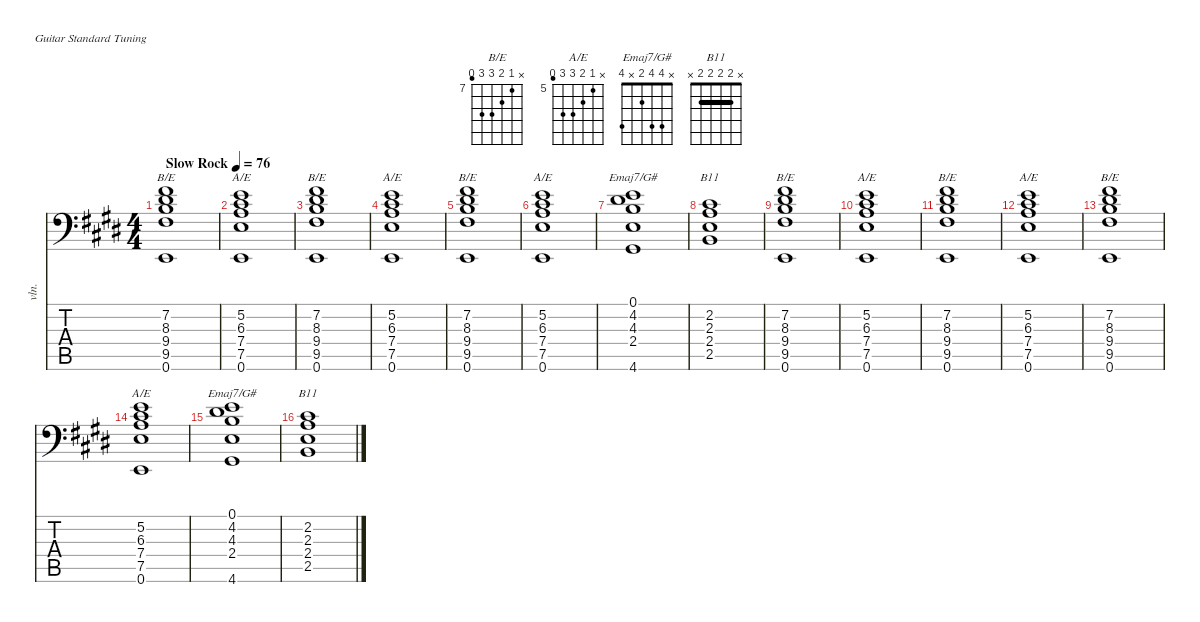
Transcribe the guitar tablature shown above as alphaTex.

\defaultSystemsLayout 4
\hideDynamics
\bracketExtendMode nobrackets
\otherSystemsTrackNameOrientation horizontal
\track ("Synthesizer" "vln.") {instrument synthstrings1}
\staff {score tabs}
\tuning (E4 B3 G3 D3 A2 E2)
\chord ("B/E" x 7 8 9 9 6) {firstfret 7 showdiagram false}
\chord ("A/E" x 5 6 7 7 4) {firstfret 5 showdiagram false}
\chord ("B/E" x 7 8 9 9 6) {firstfret 7}
\chord ("A/E" x 5 6 7 7 4) {firstfret 5}
\chord ("Emaj7/G#" x 4 4 2 x 4)
\chord ("B11" x 2 2 2 2 x) {barre (2 2 2)}
\ts (4 4)
\beaming (8 2 2 2 2)
\tempo (76 "Slow Rock")
\clef f4
\ks c#minor
(0.6{acc forcenatural} 9.5{acc #} 9.4{acc forcenatural} 8.3{acc #} 7.2{acc #}).1{ch "B/E" dy mf instrument synthstrings1 beam Down} |
(0.6{acc forcenatural} 7.5{acc forcenatural} 7.4{acc forcenatural} 6.3{acc #} 5.2{acc forcenatural}).1{ch "A/E" beam Down} |
(7.2{acc #} 8.3{acc #} 9.4{acc forcenatural} 9.5{acc #} 0.6{acc forcenatural}).1{ch "B/E" dy f beam Down} |
(5.2{acc forcenatural} 6.3{acc #} 7.4{acc forcenatural} 7.5{acc forcenatural} 0.6{acc forcenatural}).1{ch "A/E" beam Down} |
(7.2{acc #} 8.3{acc #} 9.4{acc forcenatural} 9.5{acc #} 0.6{acc forcenatural}).1{ch "B/E" beam Down} |
(5.2{acc forcenatural} 6.3{acc #} 7.4{acc forcenatural} 7.5{acc forcenatural} 0.6{acc forcenatural}).1{ch "A/E" beam Down} |
(0.1{acc forcenatural} 4.2{acc #} 4.3{acc forcenatural} 2.4{acc forcenatural} 4.6{acc #}).1{ch "Emaj7/G#" beam Down} |
(2.2{acc #} 2.3{acc forcenatural} 2.4{acc forcenatural} 2.5{acc forcenatural}).1{ch "B11" beam Down} |
(7.2{acc #} 8.3{acc #} 9.4{acc forcenatural} 9.5{acc #} 0.6{acc forcenatural}).1{ch "B/E" beam Down} |
(5.2{acc forcenatural} 6.3{acc #} 7.4{acc forcenatural} 7.5{acc forcenatural} 0.6{acc forcenatural}).1{ch "A/E" beam Down} |
(7.2{acc #} 8.3{acc #} 9.4{acc forcenatural} 9.5{acc #} 0.6{acc forcenatural}).1{ch "B/E" beam Down} |
(5.2{acc forcenatural} 6.3{acc #} 7.4{acc forcenatural} 7.5{acc forcenatural} 0.6{acc forcenatural}).1{ch "A/E" beam Down} |
(7.2{acc #} 8.3{acc #} 9.4{acc forcenatural} 9.5{acc #} 0.6{acc forcenatural}).1{ch "B/E" beam Down} |
(5.2{acc forcenatural} 6.3{acc #} 7.4{acc forcenatural} 7.5{acc forcenatural} 0.6{acc forcenatural}).1{ch "A/E" beam Down} |
(0.1{acc forcenatural} 4.2{acc #} 4.3{acc forcenatural} 2.4{acc forcenatural} 4.6{acc #}).1{ch "Emaj7/G#" beam Down} |
(2.2{acc #} 2.3{acc forcenatural} 2.4{acc forcenatural} 2.5{acc forcenatural}).1{ch "B11" beam Down}
